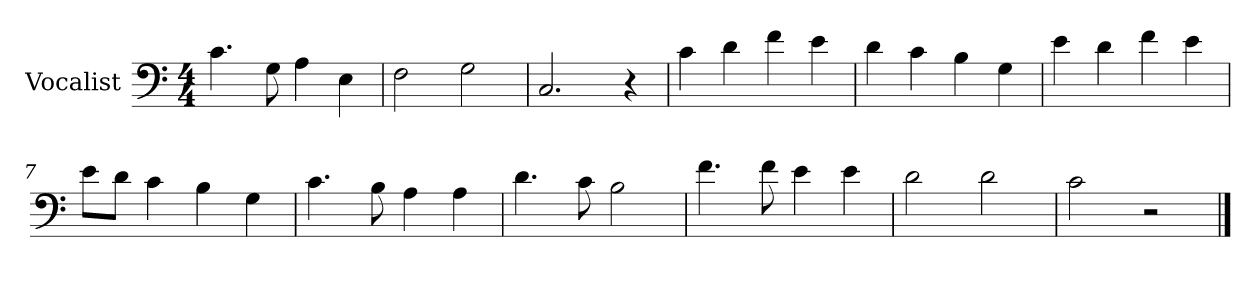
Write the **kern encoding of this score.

**kern
*part1
*staff1
*I"Vocalist
*k[]
*C:
*M4/4
=1
4.c
8G
4A
4E
=2
2F
2G
=3
2.C
4r
=4
4c
4d
4f
4e
=5
4d
4c
4B
4G
=6
4e
4d
4f
4e
=7
8eL
8dJ
4c
4B
4G
=8
4.c
8B
4A
4A
=9
4.d
8c
2B
=10
4.f
8f
4e
4e
=11
2d
2d
=12
2c
2r
==
*-
